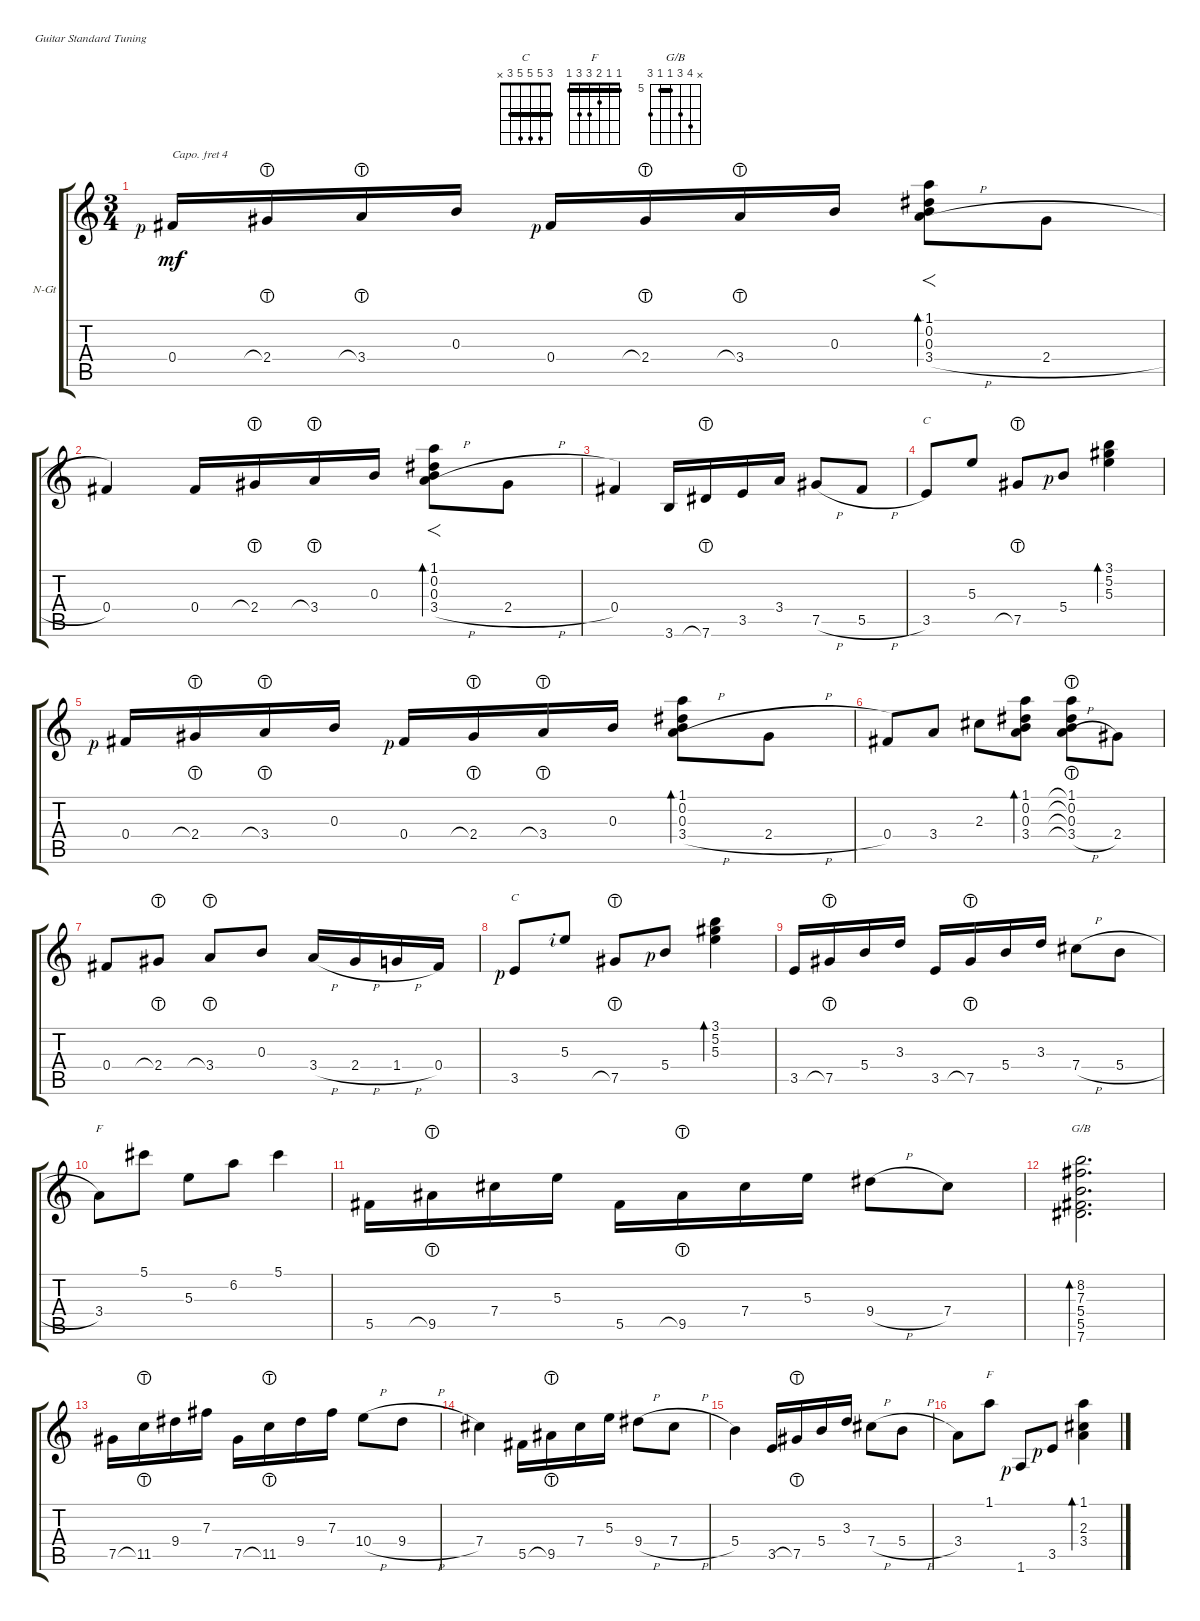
\defaultSystemsLayout 4
\bracketExtendMode groupsimilarinstruments
\firstSystemTrackNameOrientation horizontal
\otherSystemsTrackNameOrientation horizontal
\track ("Nylon Guitar" "N-Gt") {instrument acousticguitarnylon}
\staff {score tabs}
\capo 4
\tuning (E4 B3 G3 D3 A2 E2)
\chord ("C" 3 5 5 5 3 x) {barre 3}
\chord ("F" 5 6 5 3 x x) {firstfret 3}
\chord ("G/B" x 8 7 5 5 7) {firstfret 5 barre 5}
\chord ("F" 1 1 2 3 3 1) {barre (1 1)}
\ts (3 4)
\tempo (145 hide)
\clef g2
\ks c
0.4{rf 1}.16{dy mf} 2.4{lht}.16 3.4{lht}.16 0.3.16 0.4{rf 1}.16 2.4{lht}.16 3.4{lht}.16 0.3.16 (3.4{h} 0.3 0.2 1.1).8{f bd 51} 2.4{h}.8 |
0.4.4 0.4.16 2.4{lht}.16 3.4{lht}.16 0.3.16 (3.4{h} 0.3 0.2 1.1).8{f bd 51} 2.4{h}.8 |
0.4.4 3.6.16 7.6{lht}.16 3.5.16 3.4.16 7.5{h}.8 5.5{h}.8 |
3.5.8{ch "C"} 5.3.8 7.5{lht}.8 5.4{rf 1}.8 (5.3 5.2 3.1).4{bd 51} |
0.4{rf 1}.16 2.4{lht}.16 3.4{lht}.16 0.3.16 0.4{rf 1}.16 2.4{lht}.16 3.4{lht}.16 0.3.16 (3.4{h} 0.3 0.2 1.1).8{bd 51} 2.4{h}.8 |
0.4.8 3.4.8 2.3.8 (3.4 0.3 0.2 1.1).8{bd 51} (3.4{h lht} 0.3{lht} 0.2{lht} 1.1{lht}).8 2.4.8 |
0.4.8 2.4{lht}.8 3.4{lht}.8 0.3.8 3.4{h}.16 2.4{h}.16 1.4{h}.16 0.4.16 |
3.5{rf 1}.8{ch "C"} 5.3{rf 2}.8 7.5{lht}.8 5.4{rf 1}.8 (5.3 5.2 3.1).4{bd 51} |
3.5.16 7.5{lht}.16 5.4.16 3.3.16 3.5.16 7.5{lht}.16 5.4.16 3.3.16 7.4{h}.8 5.4{h}.8 |
3.4.8{ch "F"} 5.1.8 5.3.8 6.2.8 5.1.4 |
5.5.16 9.5{lht}.16 7.4.16 5.3.16 5.5.16 9.5{lht}.16 7.4.16 5.3.16 9.4{h}.8 7.4.8 |
(7.6 5.5 5.4 7.3 8.2).2{d bd 48 ch "G/B"} |
7.5.16 11.5{lht}.16 9.4.16 7.3.16 7.5.16 11.5{lht}.16 9.4.16 7.3.16 10.4{h}.8 9.4{h}.8 |
7.4.4 5.5.16 9.5{lht}.16 7.4.16 5.3.16 9.4{h}.8 7.4{h}.8 |
5.4.4 3.5.16 7.5{lht}.16 5.4.16 3.3.16 7.4{h}.8 5.4{h}.8 |
3.4.8 1.1.8{ch "F"} 1.6{rf 1}.8 3.5{rf 1}.8 (3.4 2.3 1.1).4{bd 46}
